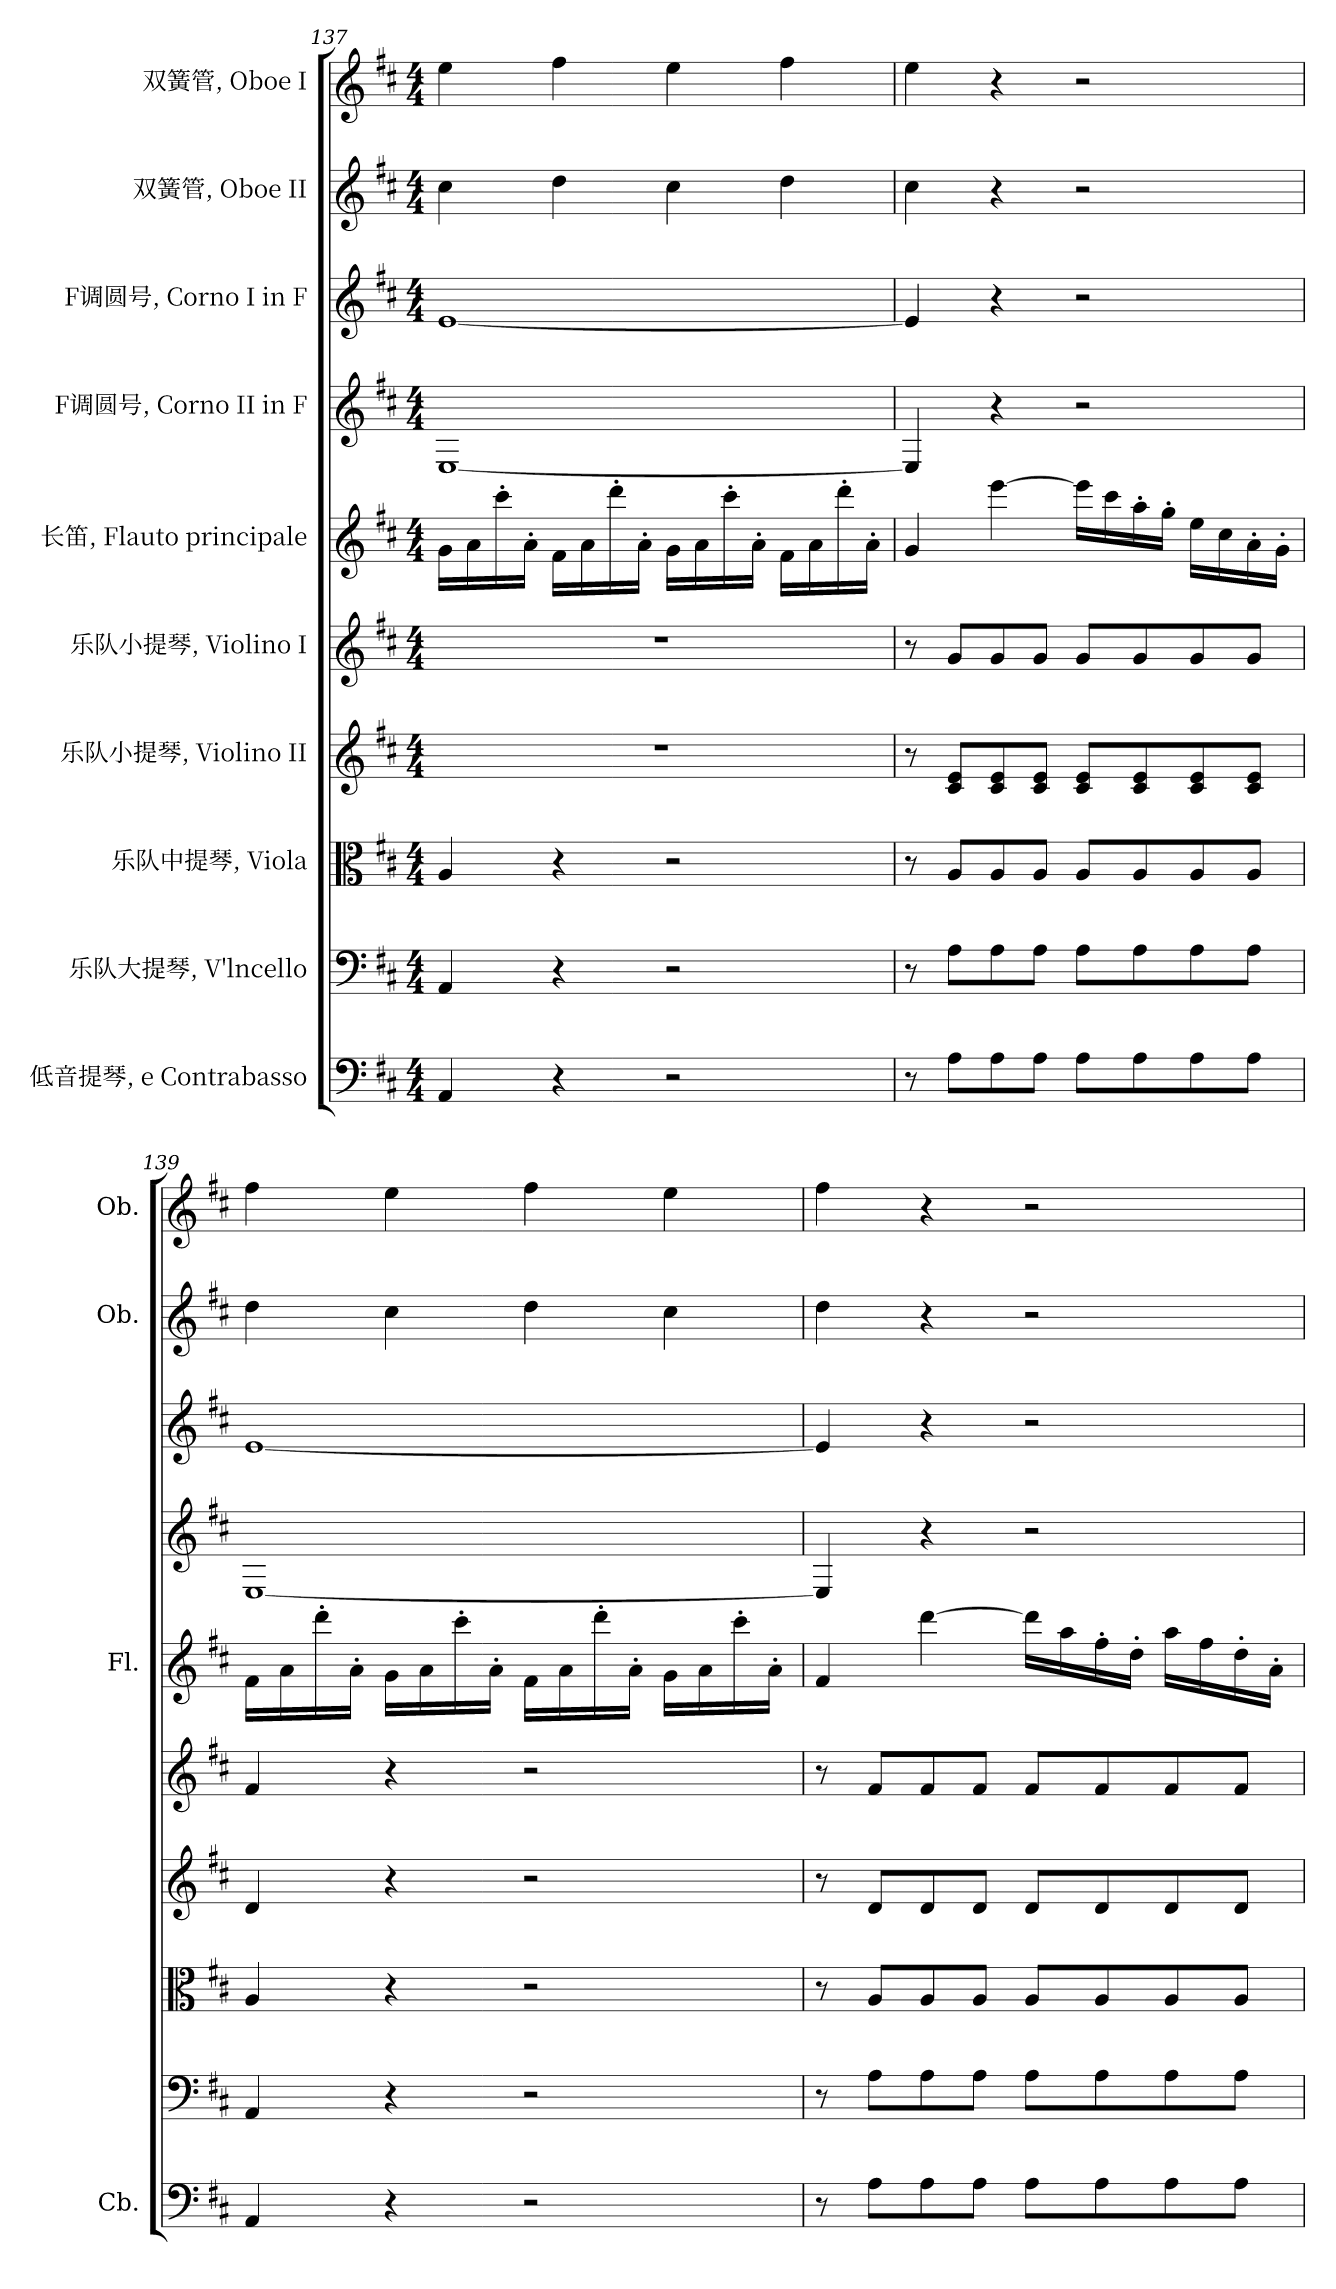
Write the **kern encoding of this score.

**kern	**kern	**kern	**kern	**kern	**kern	**kern	**kern	**kern	**kern
*part10	*part9	*part8	*part7	*part6	*part5	*part4	*part3	*part2	*part1
*staff10	*staff9	*staff8	*staff7	*staff6	*staff5	*staff4	*staff3	*staff2	*staff1
*I"低音提琴, e Contrabasso	*I"乐队大提琴, V'lncello	*I"乐队中提琴, Viola	*I"乐队小提琴, Violino II	*I"乐队小提琴, Violino I	*I"长笛, Flauto principale	*I"F调圆号, Corno II in F	*I"F调圆号, Corno I in F	*I"双簧管, Oboe II	*I"双簧管, Oboe I
*I'Cb.	*	*	*	*	*I'Fl.	*	*	*I'Ob.	*I'Ob.
*clefF4	*clefF4	*clefC3	*clefG2	*clefG2	*clefG2	*clefG2	*clefG2	*clefG2	*clefG2
*ITrd7c12	*	*	*	*	*	*ITrd4c7	*ITrd4c7	*	*
*k[f#c#]	*k[f#c#]	*k[f#c#]	*k[f#c#]	*k[f#c#]	*k[f#c#]	*k[f#]	*k[f#]	*k[f#c#]	*k[f#c#]
*M4/4	*M4/4	*M4/4	*M4/4	*M4/4	*M4/4	*M4/4	*M4/4	*M4/4	*M4/4
=137	=137	=137	=137	=137	=137	=137	=137	=137	=137
4AAA/	4AA/	4A/	1r	1r	16g\LL	[1AA	[1A	4cc#\	4ee\
.	.	.	.	.	16a\	.	.	.	.
.	.	.	.	.	16ccc#'\	.	.	.	.
.	.	.	.	.	16a'\JJ	.	.	.	.
4r	4r	4r	.	.	16f#\LL	.	.	4dd\	4ff#\
.	.	.	.	.	16a\	.	.	.	.
.	.	.	.	.	16ddd'\	.	.	.	.
.	.	.	.	.	16a'\JJ	.	.	.	.
2r	2r	2r	.	.	16g\LL	.	.	4cc#\	4ee\
.	.	.	.	.	16a\	.	.	.	.
.	.	.	.	.	16ccc#'\	.	.	.	.
.	.	.	.	.	16a'\JJ	.	.	.	.
.	.	.	.	.	16f#\LL	.	.	4dd\	4ff#\
.	.	.	.	.	16a\	.	.	.	.
.	.	.	.	.	16ddd'\	.	.	.	.
.	.	.	.	.	16a'\JJ	.	.	.	.
!!LO:PB:g=z
=138	=138	=138	=138	=138	=138	=138	=138	=138	=138
8r	8r	8r	8r	8r	4g/	4AA/]	4A/]	4cc#\	4ee\
8AA\L	8A\L	8A/L	8c#/ 8e/L	8g/L	.	.	.	.	.
8AA\	8A\	8A/	8c#/ 8e/	8g/	[4eee\	4r	4r	4r	4r
8AA\J	8A\J	8A/J	8c#/ 8e/J	8g/J	.	.	.	.	.
8AA\L	8A\L	8A/L	8c#/ 8e/L	8g/L	16eee\LL]	2r	2r	2r	2r
.	.	.	.	.	16ccc#\	.	.	.	.
8AA\	8A\	8A/	8c#/ 8e/	8g/	16aa'\	.	.	.	.
.	.	.	.	.	16gg'\JJ	.	.	.	.
8AA\	8A\	8A/	8c#/ 8e/	8g/	16ee\LL	.	.	.	.
.	.	.	.	.	16cc#\	.	.	.	.
8AA\J	8A\J	8A/J	8c#/ 8e/J	8g/J	16a'\	.	.	.	.
.	.	.	.	.	16g'\JJ	.	.	.	.
=139	=139	=139	=139	=139	=139	=139	=139	=139	=139
4AAA/	4AA/	4A/	4d/	4f#/	16f#\LL	[1AA	[1A	4dd\	4ff#\
.	.	.	.	.	16a\	.	.	.	.
.	.	.	.	.	16ddd'\	.	.	.	.
.	.	.	.	.	16a'\JJ	.	.	.	.
4r	4r	4r	4r	4r	16g\LL	.	.	4cc#\	4ee\
.	.	.	.	.	16a\	.	.	.	.
.	.	.	.	.	16ccc#'\	.	.	.	.
.	.	.	.	.	16a'\JJ	.	.	.	.
2r	2r	2r	2r	2r	16f#\LL	.	.	4dd\	4ff#\
.	.	.	.	.	16a\	.	.	.	.
.	.	.	.	.	16ddd'\	.	.	.	.
.	.	.	.	.	16a'\JJ	.	.	.	.
.	.	.	.	.	16g\LL	.	.	4cc#\	4ee\
.	.	.	.	.	16a\	.	.	.	.
.	.	.	.	.	16ccc#'\	.	.	.	.
.	.	.	.	.	16a'\JJ	.	.	.	.
=140	=140	=140	=140	=140	=140	=140	=140	=140	=140
8r	8r	8r	8r	8r	4f#/	4AA/]	4A/]	4dd\	4ff#\
8AA\L	8A\L	8A/L	8d/L	8f#/L	.	.	.	.	.
8AA\	8A\	8A/	8d/	8f#/	[4ddd\	4r	4r	4r	4r
8AA\J	8A\J	8A/J	8d/J	8f#/J	.	.	.	.	.
8AA\L	8A\L	8A/L	8d/L	8f#/L	16ddd\LL]	2r	2r	2r	2r
.	.	.	.	.	16aa\	.	.	.	.
8AA\	8A\	8A/	8d/	8f#/	16ff#'\	.	.	.	.
.	.	.	.	.	16dd'\JJ	.	.	.	.
8AA\	8A\	8A/	8d/	8f#/	16aa\LL	.	.	.	.
.	.	.	.	.	16ff#\	.	.	.	.
8AA\J	8A\J	8A/J	8d/J	8f#/J	16dd'\	.	.	.	.
.	.	.	.	.	16a'\JJ	.	.	.	.
=	=	=	=	=	=	=	=	=	=
*-	*-	*-	*-	*-	*-	*-	*-	*-	*-
